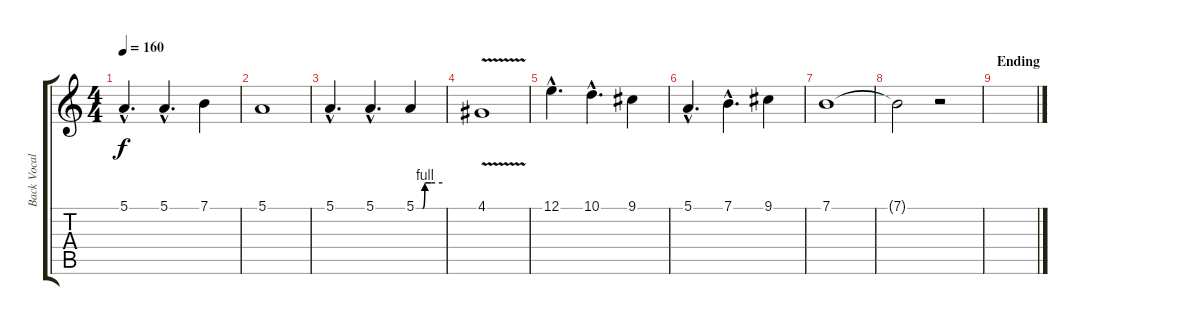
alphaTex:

\track ("Back Vocals" "Back Vocal") {instrument lead6voice}
\staff {score tabs}
\tuning (E4 B3 G3 D3 A2 D2) {hide}
\ts (4 4)
\tempo 160
\clef g2
\ks c
5.1{hac}.4{d dy f} 5.1{hac}.4{d} 7.1.4 |
5.1.1 |
5.1{hac}.4{d} 5.1{hac}.4{d} 5.1{be (custom 0 0 15 0 20 4 35 4 60 4)}.4 |
4.1{v}.1 |
12.1{hac}.4{d} 10.1{hac}.4{d} 9.1.4 |
5.1{hac}.4{d} 7.1{hac}.4{d} 9.1.4 |
7.1.1 |
7.1{t}.2 r.2 |
\section ("" "Ending")
